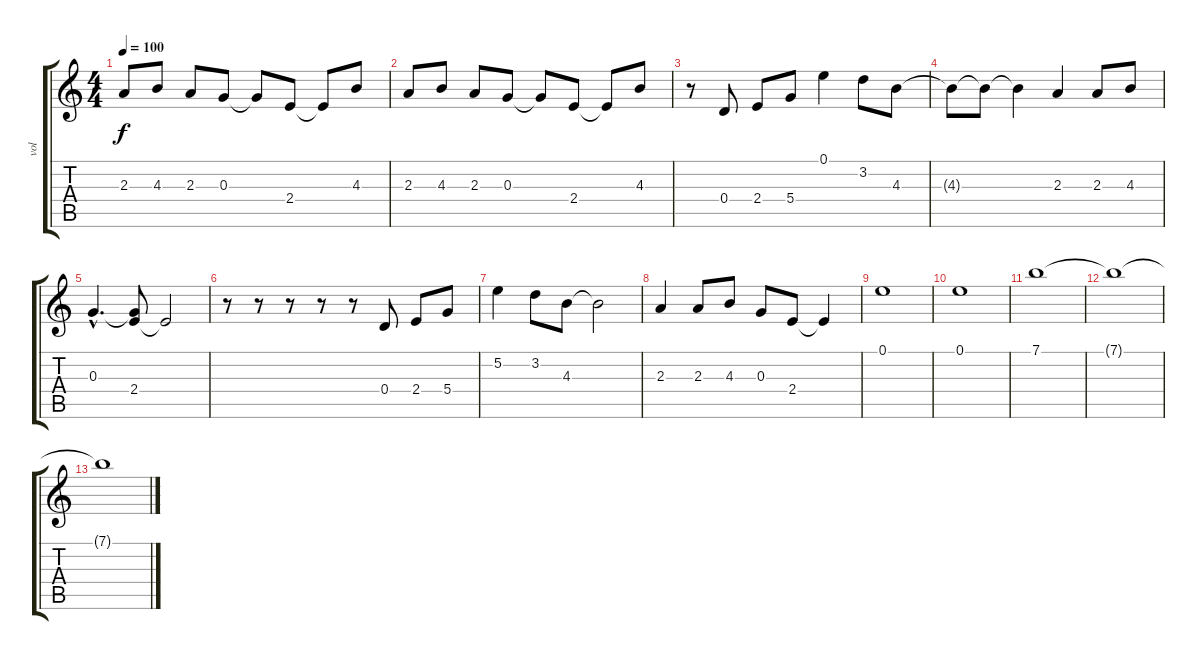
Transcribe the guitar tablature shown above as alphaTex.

\track ("vol" "vol") {instrument overdrivenguitar}
\staff {score tabs}
\tuning (E4 B3 G3 D3 A2 E2) {hide}
\ts (4 4)
\tempo 100
\clef g2
\ks c
2.3.8{dy f} 4.3.8 2.3.8 0.3.8 0.3{t}.8 2.4.8 2.4{t}.8 4.3.8 |
2.3.8 4.3.8 2.3.8 0.3.8 0.3{t}.8 2.4.8 2.4{t}.8 4.3.8 |
r.8 0.4.8 2.4.8 5.4.8 0.1.4 3.2.8 4.3.8 |
4.3{t}.8 4.3{t}.8 4.3{t}.4 2.3.4 2.3.8 4.3.8 |
0.3{hac}.4{d} (0.3{t} 2.4).8 2.4{t}.2 |
r.8 r.8 r.8 r.8 r.8 0.4.8 2.4.8 5.4.8 |
5.2.4 3.2.8 4.3.8 4.3{t}.2 |
2.3.4 2.3.8 4.3.8 0.3.8 2.4.8 2.4{t}.4 |
0.1.1 |
0.1.1 |
7.1.1 |
7.1{t}.1 |
7.1{t}.1
